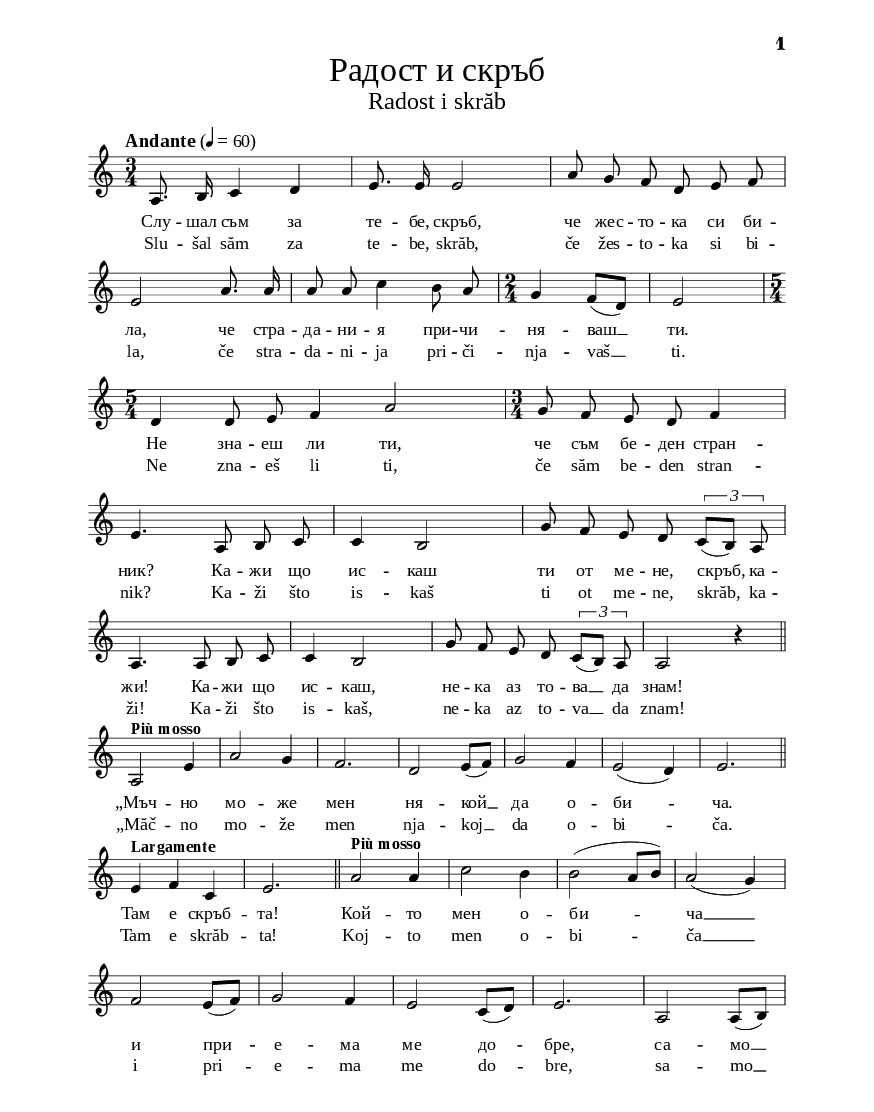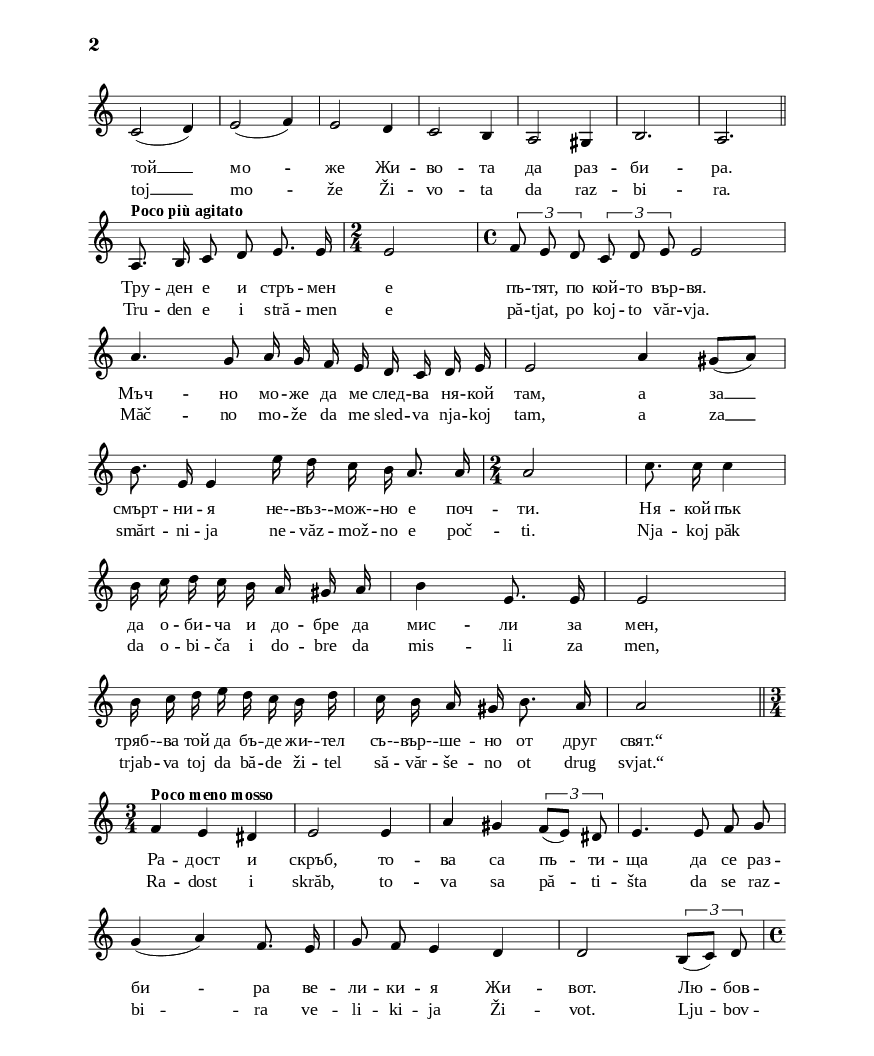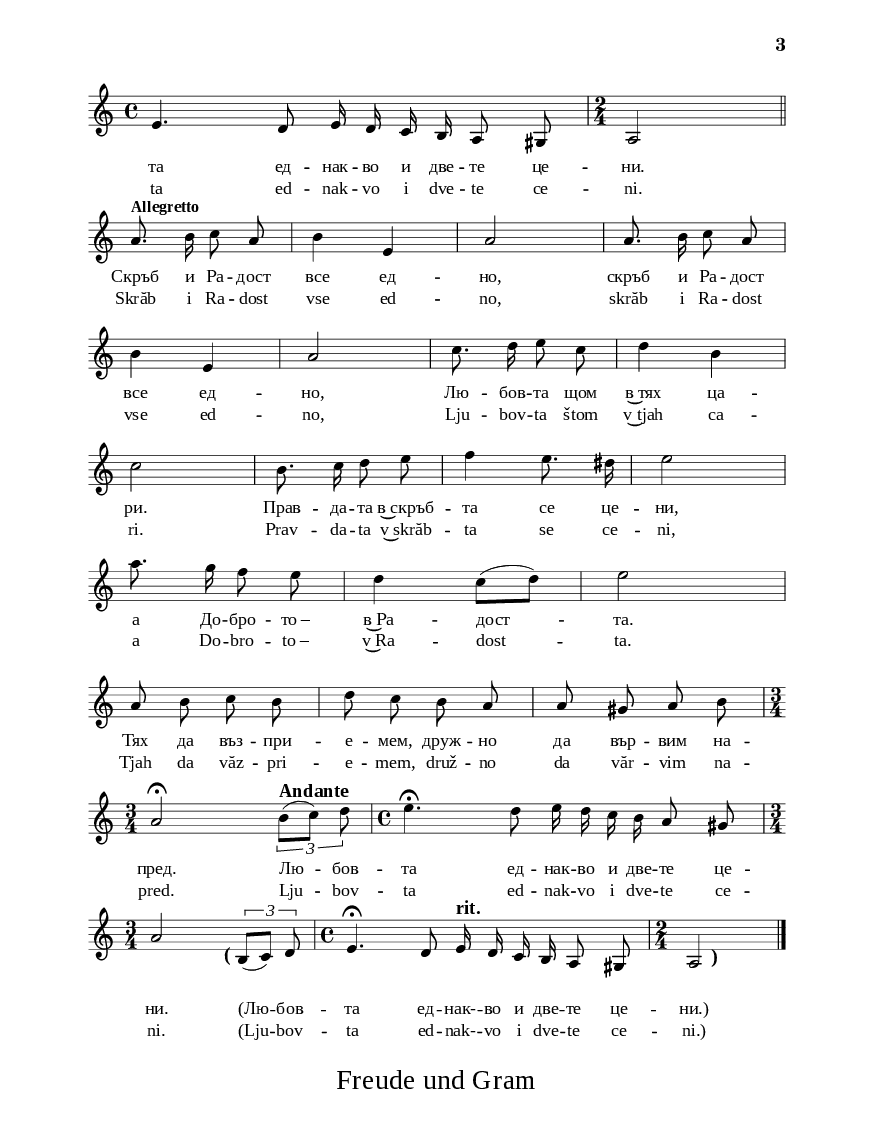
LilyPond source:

\version "2.24.2"

\include "include/globals.ily"

\bookpart {
  \label #'ref122
  \tocItem \markup "Радост и скръб – Radost i skrăb "
  \include "include/bookpart-paper.ily"
  \score {
    \include "include/score-layout.ily"

    \new Voice \relative c' {
      \clef treble
      \key a \minor
      \time 3/4
      \tempoFunc "Andante" 4 "60"
      \autoBeamOff
      a8.  b16  c4  d4 | % 2
      e8.  e16  e2 | % 3
      a8  g8  f8  d8  e8
      f8 | \break % 4
      e2  a8.  a16  | % 5
      a8  a8  c4  b8  a8 | % 6
      \time 2/4  | % 6
      g4  f8 [(  d8 )] | % 7
      e2 | % 8
      \time 5/4 \break  | % 8
      d4  d8  e8  f4  a2 | % 9
      \time 3/4  | % 9
      g8  f8  e8  d8  f4 \break |
      e4.  a,8  b8  c8 | % 11
      c4  b2  | % 12
      g'8  f8  e8  d8
      \tuplet 3/2 { c8 ( [  b8 )]  a8  }
      | \break % 13
      a4.  a8  b8  c8 | % 14
      c4  b2  | % 15
      g'8  f8  e8  d8
      \tuplet 3/2 { c8 ( [  b8] ) a8 }
      | % 16
      a2 r4 \break \bar "||" % 17
      a2 ^\markup{ \bold {Più mosso} }  e'4 | % 18
      a2  g4 | % 19
      f2. |
      d2  e8 ( [  f8 ) ] | % 21
      g2  f4 | % 22
      e2 (  d4 ) | % 23
      e2. \bar "||" \break |
      e4 ^\markup{ \bold {Largamente} }  f4  c4  | % 25
      e2. \bar "||"
      a2 ^\markup{ \bold {Più mosso} }  a4 | % 27
      c2  b4  | % 28
      b2 (  a8 [  b8 ) ] | % 29
      a2 (  g4 ) | \break
      f2  e8 ( [  f8 ) ] | % 31
      g2  f4 | % 32
      e2  c8 ( [  d8 ) ] | % 33
      e2. | % 34
      a,2  a8 ( [  b8 ) ] \break | % 35
      c2 (  d4 ) | % 36
      e2 (  f4 ) | % 37
      e2  d4 | % 38
      c2  b4 | % 39
      a2  gis4 |
      b2. | % 41
      a2. \bar "||"
      \break  | % 42
      a8. ^\markup{ \bold {Poco più agitato} }  b16
      c8  d8  e8.  e16 | % 43
      \time 2/4  | % 43
      e2 | % 44
      \time 4/4  | % 44
      \tuplet 3/2 {f8   e8  d8 }
      \tuplet 3/2 {c8  d8  e8 }
      e2  |
      a4.  g8  a16  g16  f16
      e16  d16  c16  d16  e16 | % 46
      e2  a4  gis8 ( [  a8 ) ] \break | % 47
      b8.  e,16  e4  e'16
      d16  c16  b16  a8.  a16 |  % 48
      \time 2/4  | % 48
      a2 |   % 49
      c8.  c16  c4  \break |
      b16  c16  d16  c16
      b16  a16  gis16  a16 | % 51
      b4  e,8.  e16 | % 52
      e2  | \break % 53
      b'16  c16  d16  e16
      d16  c16  b16  d16 |  % 54
      c16  b16  a16  gis16
      b8.  a16 | % 55
      a2 \break \bar "||" | % 56
      \time 3/4  | % 56
      f4 ^\markup{ \bold {Poco meno mosso} }  e4
      dis4 | % 57
      e2  e4 | % 58
      a4  gis4
      \tuplet 3/2 { f8 ( [  e8 ] )  dis8  }
      | % 59
      e4.  e8  f8  g8 | \break
      g4 (  a4 )  f8.  e16  | % 61
      g8  f8  e4  d4 | % 62
      d2
      \tuplet 3/2 { b8 ( [  c8 ) ]  d8  }
      | % 63
      \break | % 63
      \time 4/4 e4.  d8  e16  d16  c16
      b16  a8  gis8 | % 64
      \time 2/4 a2 \bar "||"  \break | % 65
      a'8. ^\markup{ \bold {Allegretto} }  b16
      c8  a8  | % 66
      b4  e,4  | % 67
      a2  | % 68
      a8.  b16  c8  a8  \break | % 69
      b4  e,4  |
      a2   | % 71
      c8.  d16  e8  c8  | % 72
      d4  b4  | \break % 73
      c2  | % 74
      b8.  c16  d8  e8  | % 75
      f4  e8.  dis16  | % 76
      e2  \break  | % 77
      a8. g16 f8 e8  | % 78
      d4 c8 ( [ d8 ) ] | % 79
      e2 |\break 
      a,8 b8 c8 b8  | % 81
      d8 c8 b8  a8  | % 82
      a8  gis8  a8 b8 | % 83
      \time 3/4  | % 83
      a2 ^\fermata
      \tuplet 3/2 { \tempo "Andante" b8 ( [ c8 ) ] d8  }
      \time 4/4  | % 84
      e4. \fermata
      d8 e16  d16 c16  b16
      a8 gis8 | \break % 85 

     \time 3/4 a2
    
     \tuplet 3/2 { 
      \once \override TextScript.extra-offset = #'(-1.8 . 3.5)
      b,8-\markup \bold \fontsize #+2 {"("} 
       ( [ c8 ) ] d8  } |
      \time 4/4   % 84
      e4. \fermata
      d8 \tempo "rit." e16  d16 c16  b16
      a8 gis8 | 
      \time 2/4
      \override TextScript.extra-offset = #'(3 . 3.0)      
      a2-\markup \bold \fontsize #+2 {")"}
       \bar "|."
    }

    \addlyrics {
       Слу -- шал съм за те -- бе, скръб,
      че жес -- то -- ка си би -- ла, че
      стра -- да -- ни -- я при -- чи -- ня
      -- ваш __  ти. Не зна -- еш ли ти,
      че съм бе -- ден стран -- ник? Ка
      -- жи що ис -- каш ти от ме -- не,
      скръб, ка -- жи! Ка -- жи що
      ис -- каш, не -- ка аз то -- ва __
      да знам! "„Мъч" -- но мо -- же
      мен ня -- кой __  да о -- би
      -- ча. Там е скръб -- та! Кой --
      то мен о -- би  --  ча __
      и при  -- е -- ма ме до  --
      бре, са -- мо __ той __ мо
      -- же Жи -- во -- та да раз -- би
      -- ра. Тру -- ден е и стръ -- мен
      е пъ -- тят, по кой -- то вър --
      вя. Мъч -- но мо -- же да ме след
      -- ва ня -- кой там, а за __
      смърт -- ни -- я "не-" -- "въз-" -- "мож-" --
      но е поч -- ти. Ня -- кой пък да
      о -- би -- ча и до -- бре да мис --
      ли за мен, "тряб-" -- ва той да бъ
      -- де "жи-" -- тел "съ-" -- "вър-" -- ше -- но
      от друг "свят.“" Ра -- дост и
      скръб, то -- ва са пъ  -- ти --
      ща да се раз -- би -- ра ве --
      ли -- ки -- я Жи -- вот. Лю  --
      бов -- та ед -- нак -- во и две --
      те це -- ни. Скръб и Ра -- дост
      все ед -- но, скръб и Ра -- дост
      все ед -- но, Лю -- бов -- та щом
      в~тях ца -- ри. Прав -- да -- та
      в~скръб -- та се це -- ни, а До
      -- бро -- "то –" в~Ра -- дост  -- та.
      Тях да въз -- при -- е -- мем, друж
      -- но да вър -- вим на -- пред. Лю
      -- бов -- та ед -- нак -- во и
      две -- те це -- ни. (Лю
      -- бов -- та ед -- "нак-" -- во и
      две -- те це -- ни.)
     }
      \addlyrics {
       Slu -- šal săm za te -- be, skrăb,
      če žes -- to -- ka si bi -- la, če
      stra -- da -- ni -- ja pri -- či -- nja
      -- vaš __  ti. Ne zna -- eš li ti,
      če săm be -- den stran -- nik? Ka
      -- ži što is -- kaš ti ot me -- ne,
      skrăb, ka -- ži! Ka -- ži što
      is -- kaš, ne -- ka az to -- va __
      da znam! "„Măč" -- no mo -- že
      men nja -- koj __ da o -- bi
      -- ča. Tam e skrăb -- ta! Koj --
      to men o -- bi  --  ča __
      i pri  -- e -- ma me do  --
      bre, sa -- mo __ toj __ mo
      -- že Ži -- vo -- ta da raz -- bi
      -- ra. Tru -- den e i stră -- men
      e pă -- tjat, po koj -- to văr --
      vja. Măč -- no mo -- že da me sled
      -- va nja -- koj tam, a za __
      smărt -- ni -- ja ne -- văz -- mož --
      no e poč -- ti. Nja -- koj păk da
      o -- bi -- ča i do -- bre da mis --
      li za men, trjab -- va toj da bă
      -- de ži -- tel să -- văr -- še -- no
      ot drug "svjat.“" Ra -- dost i
      skrăb, to -- va sa pă  -- ti --
      šta da se raz -- bi -- ra ve --
      li -- ki -- ja Ži -- vot. Lju  --
      bov -- ta ed -- nak -- vo i dve --
      te ce -- ni. Skrăb i Ra -- dost
      vse ed -- no, skrăb i Ra -- dost
      vse ed -- no, Lju -- bov -- ta štom
      v~tjah ca -- ri. Prav -- da -- ta
      v~skrăb -- ta se ce -- ni, a Do
      -- bro -- "to –" v~Ra -- dost  -- ta.
      Tjah da văz -- pri -- e -- mem, druž
      -- no da văr -- vim na -- pred. Lju
      -- bov -- ta ed -- nak -- vo i
      dve -- te ce -- ni. (Lju
      -- bov -- ta ed -- "nak-" -- vo i
      dve -- te ce -- ni.)
     }

        \header {
          title = \titleFunc "Радост и скръб" "Radost i skrăb"
        }

        \midi{}

      } % score
 \markup \empty-two
     

      % include foreign translation(s) of the song
      \version "2.24.4"

\markup \fill-line { \fontsize #deTitleFontSize "Freude und Gram" }
\markup \null
\markup \null
\markup \abs-fontsize #11 \override #`(baseline-skip . ,bgCoupletBaselineSkip) {
  \fill-line {
    \hspace #0.1
    \column {
      \line {
        \bold " "
        \column {
          "Ich habe über dich, Gram, gehört,"
          "dass du grausam wärst,"
          "dass du Leid zufügst."
          "Weißt du nicht,"
          "dass ich ein armer Fremder bin?"
          "Sage mir, was du von mir willst,"
          "sage es mir!"
          "Sage mir, was du von mir willst,"
          "ich muss es wissen!"
        }
      }

      \vspace #1

      \line {
        \bold " "
        \column {
          "„Schwerlich kann mich"
          "jemand lieben."
          "Dort ist der Gram!"
          "Wer mich liebt [običam]"
          "und mich gut empfängt,"
          "nur der kann das Leben verstehen."
        }
      }

      \vspace #1

      \line {
        \bold " "
        \column {
          "Schwierig und steil ist der Weg,"
          "auf dem ich gehe."
          "Schwerlich kann mir dort jemand folgen"
          "und für den Sterblichen"
          "ist das fast unmöglich."
        }
      }
    }
    \hspace #0.1
    % adds horizontal spacing between columns
    \column {
      \line {
        \bold " "
        \column {
          "Liebt mich jedoch jemand und"
          "denkt gut über mich,"
          "wird er ein Bürger aus einer"
          "vollkommen anderen Welt sein.“"
        }
      }

      \vspace #1

      \line {
        \bold " "
        \column {
          "Freude und Gram, das sind Wege,"
          "das große Leben zu verstehen."
          "Die Liebe schätzt sie beide gleichermaßen."
          "Gram und Freude: es ist gleich,"
          "Gram und Freude: es ist gleich,"
          "wenn Liebe in ihnen herrscht."
          "Die Gerechtigkeit wird im Gram geschätzt"
          "und das Gute in der Freude."
          "Empfangen wir sie"
          "und gehen gemeinsam vorwärts."
          "Die Liebe schätzt sie beide gleichermaßen."
        }
      }
    }\hspace #0.1
  }
}



    } % bookpart
